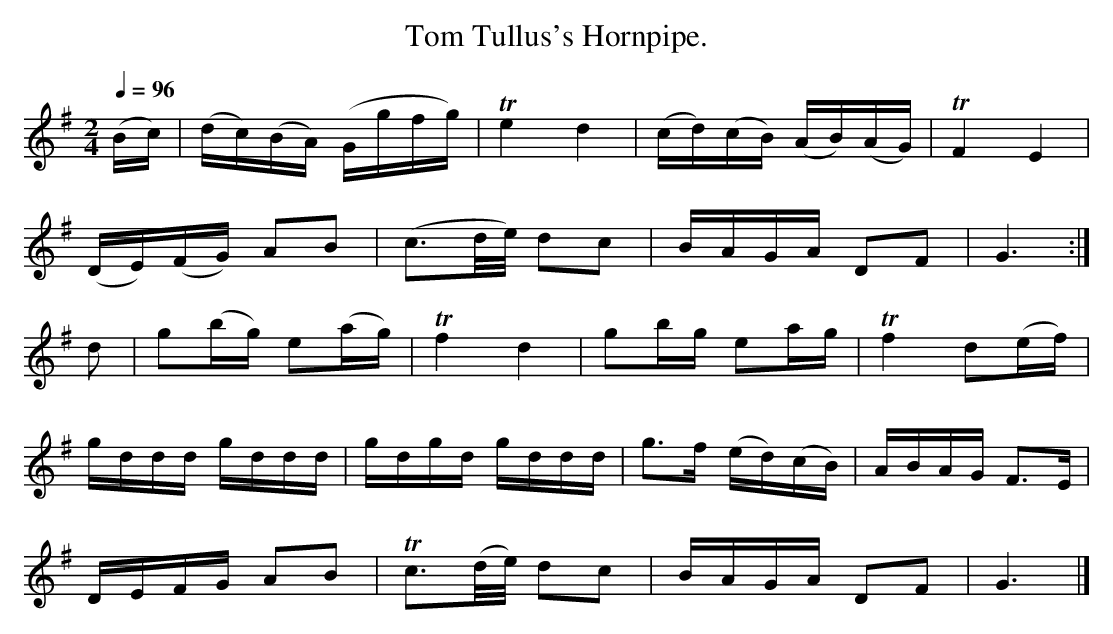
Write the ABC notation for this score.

X:1
T:Tom Tullus's Hornpipe.
M:2/4
L:1/16
Q:1/4=96
K:G major
(Bc)|(dc)(BA) (Ggfg) |Te4       d4  |(cd)(cB) (AB)(AG)|TF4   E4    |
     (DE)(FG)  A2B2  |(c3d/e/)  d2c2| BAGA     D2F2   | G6        :|
 d2 | g2(bg)   e2(ag)|Tf4       d4  | g2bg     e2ag   |Tf4   d2(ef)|
      gddd     gddd  | gdgd     gddd| g3f     (ed)(cB)| ABAG F3E   |
      DEFG     A2B2  |Tc3(d/e/) d2c2| BAGA     D2F2   | G6        |]
